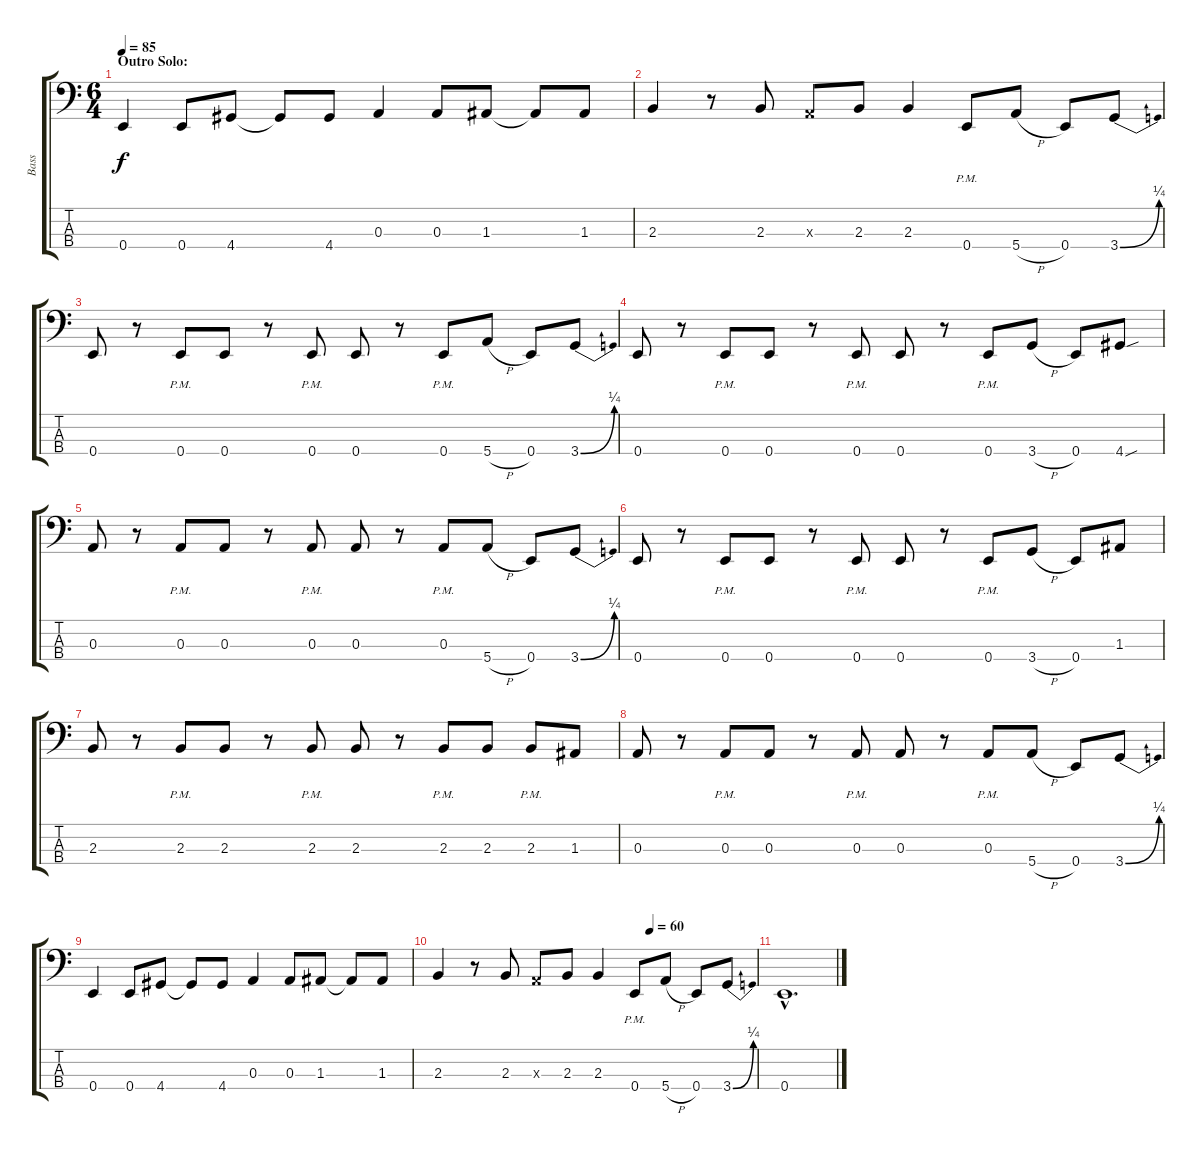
\track ("Bass" "Bass") {instrument electricbasspick}
\staff {score tabs}
\tuning (G2 D2 A1 E1) {hide}
\ts (6 4)
\section ("" "Outro Solo:")
\tempo 85
\clef f4
\ks c
0.4.4{dy f} 0.4.8 4.4.8 4.4{t}.8 4.4.8 0.3.4 0.3.8 1.3.8 1.3{t}.8 1.3.8 |
2.3.4 r.8 2.3.8 0.3{x}.8 2.3.8 2.3.4 0.4{pm}.8 5.4{h}.8 0.4.8 3.4{be (bend 0 0 60 1)}.8 |
0.4.8 r.8 0.4{pm}.8 0.4.8 r.8 0.4{pm}.8 0.4.8 r.8 0.4{pm}.8 5.4{h}.8 0.4.8 3.4{be (bend 0 0 60 1)}.8 |
0.4.8 r.8 0.4{pm}.8 0.4.8 r.8 0.4{pm}.8 0.4.8 r.8 0.4{pm}.8 3.4{h}.8 0.4.8 4.4{sou}.8 |
0.3.8 r.8 0.3{pm}.8 0.3.8 r.8 0.3{pm}.8 0.3.8 r.8 0.3{pm}.8 5.4{h}.8 0.4.8 3.4{be (bend 0 0 60 1)}.8 |
0.4.8 r.8 0.4{pm}.8 0.4.8 r.8 0.4{pm}.8 0.4.8 r.8 0.4{pm}.8 3.4{h}.8 0.4.8 1.3.8 |
2.3.8 r.8 2.3{pm}.8 2.3.8 r.8 2.3{pm}.8 2.3.8 r.8 2.3{pm}.8 2.3.8 2.3{pm}.8 1.3.8 |
0.3.8 r.8 0.3{pm}.8 0.3.8 r.8 0.3{pm}.8 0.3.8 r.8 0.3{pm}.8 5.4{h}.8 0.4.8 3.4{be (bend 0 0 60 1)}.8 |
0.4.4 0.4.8 4.4.8 4.4{t}.8 4.4.8 0.3.4 0.3.8 1.3.8 1.3{t}.8 1.3.8 |
\tempo (60 0.6666666666666666)
2.3.4 r.8 2.3.8 0.3{x}.8 2.3.8 2.3.4 0.4{pm}.8 5.4{h}.8 0.4.8 3.4{be (bend 0 0 60 1)}.8 |
0.4{hac}.1{d}
